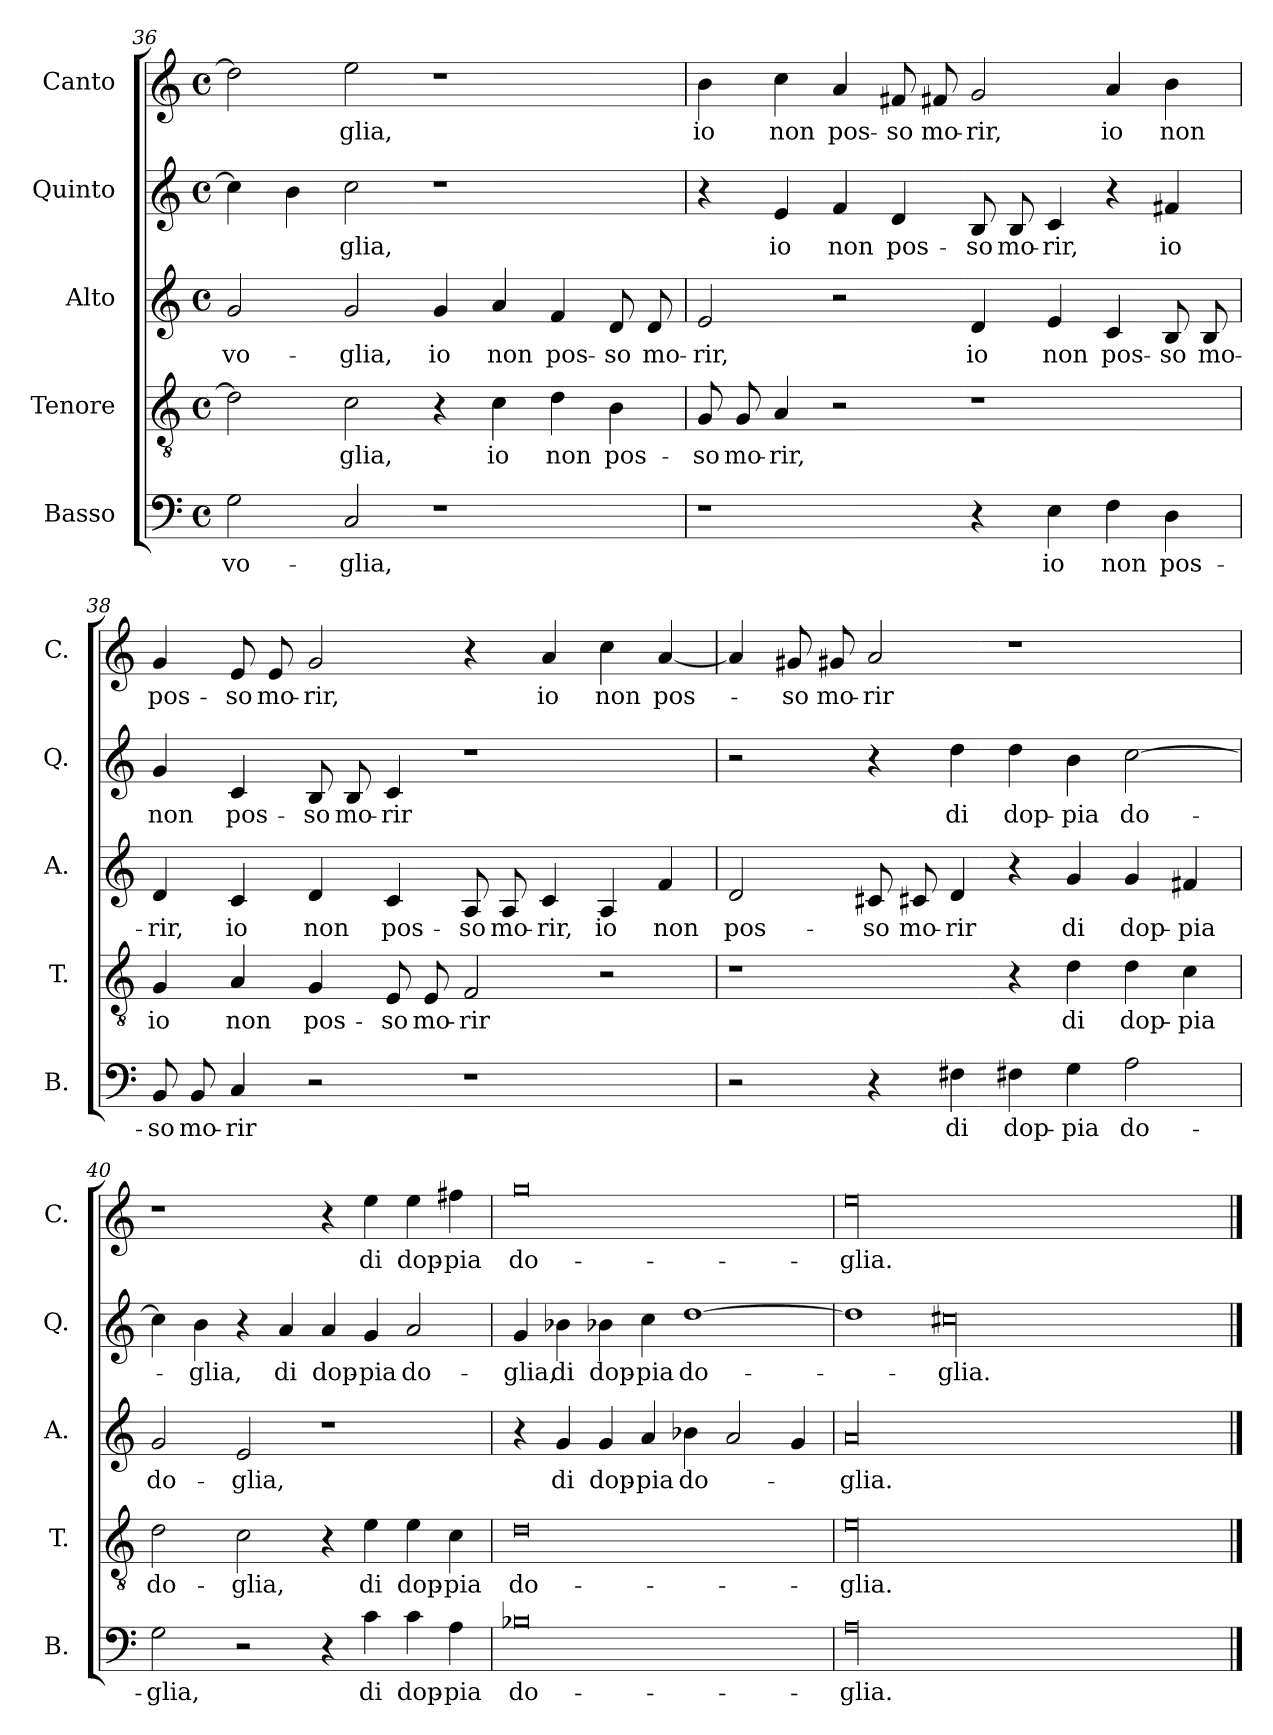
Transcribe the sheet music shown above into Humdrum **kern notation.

**kern	**text	**kern	**text	**kern	**text	**kern	**text	**kern	**text
*part5	*part5	*part4	*part4	*part3	*part3	*part2	*part2	*part1	*part1
*staff5	*staff5	*staff4	*staff4	*staff3	*staff3	*staff2	*staff2	*staff1	*staff1
*I" Basso 	*	*I" Tenore 	*	*I" Alto 	*	*I" Quinto 	*	*I" Canto 	*
*I' B. 	*	*I' T. 	*	*I' A. 	*	*I' Q. 	*	*I' C. 	*
*clefF4	*	*clefGv2	*	*clefG2	*	*clefG2	*	*clefG2	*
*M4/4	*	*M4/4	*	*M4/4	*	*M4/4	*	*M4/4	*
*met(c)	*	*met(c)	*	*met(c)	*	*met(c)	*	*met(c)	*
=36	=36	=36	=36	=36	=36	=36	=36	=36	=36
2G\	vo-	2d\]	.	2g/	vo-	4cc\]	.	2dd\]	.
.	.	.	.	.	.	4b\	.	.	.
2C/	-glia,	2c\	-glia,	2g/	-glia,	2cc\	-glia,	2ee\	-glia,
1r	.	4r	.	4g/	io	1r	.	1r	.
.	.	4c\	io	4a/	non	.	.	.	.
.	.	4d\	non	4f/	pos-	.	.	.	.
.	.	4B\	pos-	8d/	-so	.	.	.	.
.	.	.	.	8d/	mo-	.	.	.	.
=37	=37	=37	=37	=37	=37	=37	=37	=37	=37
1r	.	8G/	-so	2e/	-rir,	4r	.	4b\	io
.	.	8G/	mo-	.	.	.	.	.	.
.	.	4A/	-rir,	.	.	4e/	io	4cc\	non
.	.	2r	.	2r	.	4f/	non	4a/	pos-
.	.	.	.	.	.	4d/	pos-	8f#X/	-so
.	.	.	.	.	.	.	.	8f#X/	mo-
4r	.	1r	.	4d/	io	8B/	-so	2g/	-rir,
.	.	.	.	.	.	8B/	mo-	.	.
4E\	io	.	.	4e/	non	4c/	-rir,	.	.
4F\	non	.	.	4c/	pos-	4r	.	4a/	io
4D\	pos-	.	.	8B/	-so	4f#X/	io	4b\	non
.	.	.	.	8B/	mo-	.	.	.	.
=38	=38	=38	=38	=38	=38	=38	=38	=38	=38
8BB/	-so	4G/	io	4d/	-rir,	4g/	non	4g/	pos-
8BB/	mo-	.	.	.	.	.	.	.	.
4C/	-rir	4A/	non	4c/	io	4c/	pos-	8e/	-so
.	.	.	.	.	.	.	.	8e/	mo-
2r	.	4G/	pos-	4d/	non	8B/	-so	2g/	-rir,
.	.	.	.	.	.	8B/	mo-	.	.
.	.	8E/	-so	4c/	pos-	4c/	-rir	.	.
.	.	8E/	mo-	.	.	.	.	.	.
1r	.	2F/	-rir	8A/	-so	1r	.	4r	.
.	.	.	.	8A/	mo-	.	.	.	.
.	.	.	.	4c/	-rir,	.	.	4a/	io
.	.	2r	.	4A/	io	.	.	4cc\	non
.	.	.	.	4f/	non	.	.	[4a/	pos-
=39	=39	=39	=39	=39	=39	=39	=39	=39	=39
2r	.	1r	.	2d/	pos-	2r	.	4a/]	.
.	.	.	.	.	.	.	.	8g#X/	-so
.	.	.	.	.	.	.	.	8g#X/	mo-
4r	.	.	.	8c#X/	-so	4r	.	2a/	-rir
.	.	.	.	8c#X/	mo-	.	.	.	.
4F#X\	di	.	.	4d/	-rir	4dd\	di	.	.
4F#X\	dop-	4r	.	4r	.	4dd\	dop-	1r	.
4G\	-pia	4d\	di	4g/	di	4b\	-pia	.	.
2A\	do-	4d\	dop-	4g/	dop-	[2cc\	do-	.	.
.	.	4c\	-pia	4f#X/	-pia	.	.	.	.
=40	=40	=40	=40	=40	=40	=40	=40	=40	=40
2G\	-glia,	2d\	do-	2g/	do-	4cc\]	.	1r	.
.	.	.	.	.	.	4b\	-glia,	.	.
2r	.	2c\	-glia,	2e/	-glia,	4r	.	.	.
.	.	.	.	.	.	4a/	di	.	.
4r	.	4r	.	1r	.	4a/	dop-	4r	.
4c\	di	4e\	di	.	.	4g/	-pia	4ee\	di
4c\	dop-	4e\	dop-	.	.	2a/	do-	4ee\	dop-
4A\	-pia	4c\	-pia	.	.	.	.	4ff#X\	-pia
=41	=41	=41	=41	=41	=41	=41	=41	=41	=41
0B-X\	do-	0d\	do-	4r	.	4g/	-glia,	0gg\	do-
.	.	.	.	4g/	di	4b-X\	di	.	.
.	.	.	.	4g/	dop-	4b-X\	dop-	.	.
.	.	.	.	4a/	-pia	4cc\	-pia	.	.
.	.	.	.	4b-X\	do-	[1dd\	do-	.	.
.	.	.	.	2a/	.	.	.	.	.
.	.	.	.	4g/	.	.	.	.	.
=42	=42	=42	=42	=42	=42	=42	=42	=42	=42
00A\	-glia.	00e\	-glia.	00a/	-glia.	1dd\]	.	00ee\	-glia.
.	.	.	.	.	.	00cc#X\	-glia.	.	.
1ryy	.	1ryy	.	1ryy	.	.	.	1ryy	.
==	==	==	==	==	==	==	==	==	==
*-	*-	*-	*-	*-	*-	*-	*-	*-	*-
